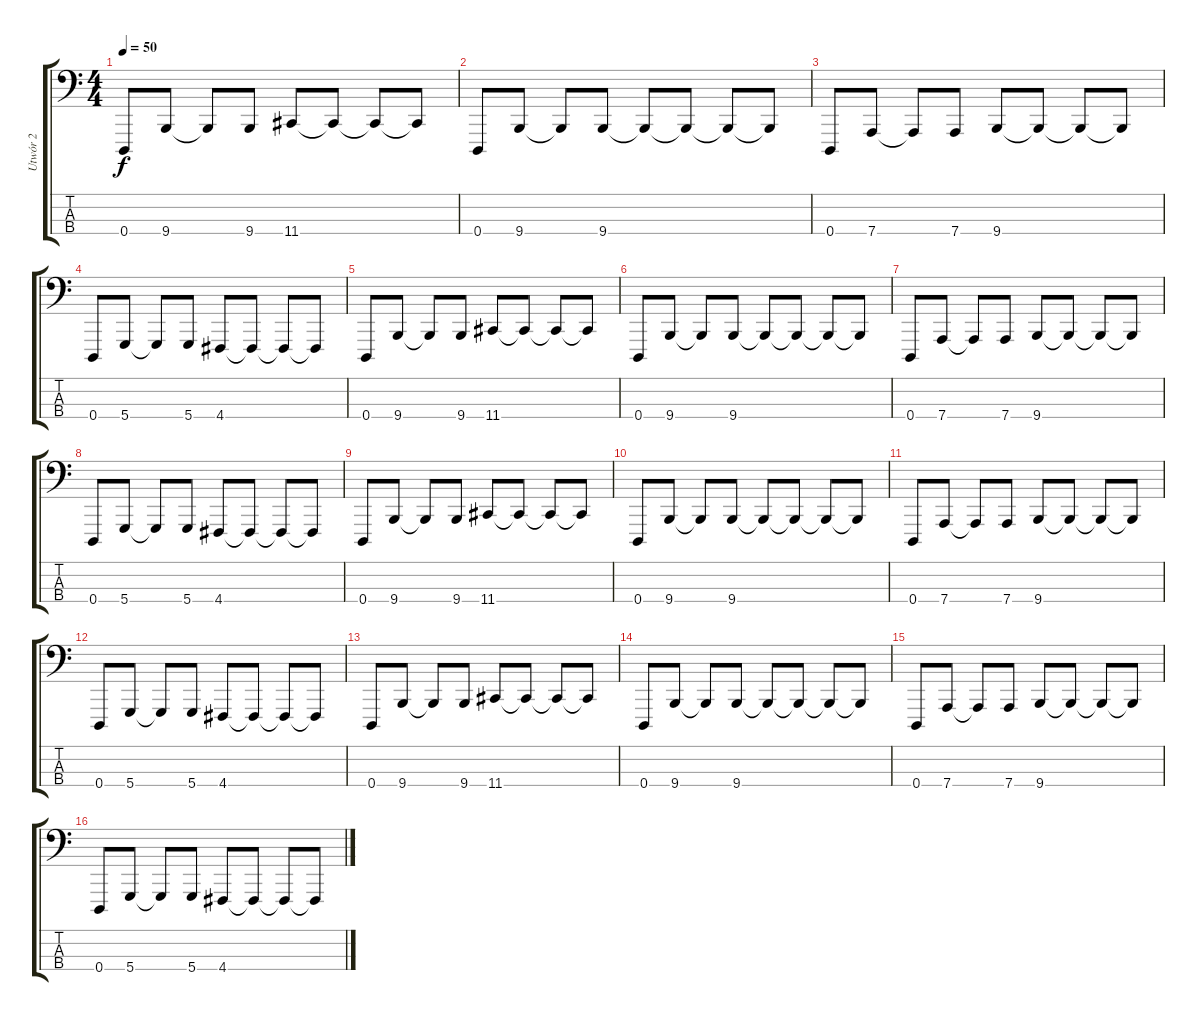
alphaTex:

\track ("Utwór 2" "Utwór 2") {instrument pad8sweep}
\staff {score tabs}
\tuning (F2 C2 G1 D1) {hide}
\ts (4 4)
\tempo 50
\clef f4
\ks c
0.4.8{dy f instrument pad8sweep} 9.4.8 9.4{t}.8 9.4.8 11.4.8 11.4{t}.8 11.4{t}.8 11.4{t}.8 |
0.4.8 9.4.8 9.4{t}.8 9.4.8 9.4{t}.8 9.4{t}.8 9.4{t}.8 9.4{t}.8 |
0.4.8 7.4.8 7.4{t}.8 7.4.8 9.4.8 9.4{t}.8 9.4{t}.8 9.4{t}.8 |
0.4.8 5.4.8 5.4{t}.8 5.4.8 4.4.8 4.4{t}.8 4.4{t}.8 4.4{t}.8 |
0.4.8 9.4.8 9.4{t}.8 9.4.8 11.4.8 11.4{t}.8 11.4{t}.8 11.4{t}.8 |
0.4.8 9.4.8 9.4{t}.8 9.4.8 9.4{t}.8 9.4{t}.8 9.4{t}.8 9.4{t}.8 |
0.4.8 7.4.8 7.4{t}.8 7.4.8 9.4.8 9.4{t}.8 9.4{t}.8 9.4{t}.8 |
0.4.8 5.4.8 5.4{t}.8 5.4.8 4.4.8 4.4{t}.8 4.4{t}.8 4.4{t}.8 |
0.4.8 9.4.8 9.4{t}.8 9.4.8 11.4.8 11.4{t}.8 11.4{t}.8 11.4{t}.8 |
0.4.8 9.4.8 9.4{t}.8 9.4.8 9.4{t}.8 9.4{t}.8 9.4{t}.8 9.4{t}.8 |
0.4.8 7.4.8 7.4{t}.8 7.4.8 9.4.8 9.4{t}.8 9.4{t}.8 9.4{t}.8 |
0.4.8 5.4.8 5.4{t}.8 5.4.8 4.4.8 4.4{t}.8 4.4{t}.8 4.4{t}.8 |
0.4.8 9.4.8 9.4{t}.8 9.4.8 11.4.8 11.4{t}.8 11.4{t}.8 11.4{t}.8 |
0.4.8 9.4.8 9.4{t}.8 9.4.8 9.4{t}.8 9.4{t}.8 9.4{t}.8 9.4{t}.8 |
0.4.8 7.4.8 7.4{t}.8 7.4.8 9.4.8 9.4{t}.8 9.4{t}.8 9.4{t}.8 |
0.4.8 5.4.8 5.4{t}.8 5.4.8 4.4.8 4.4{t}.8 4.4{t}.8 4.4{t}.8
